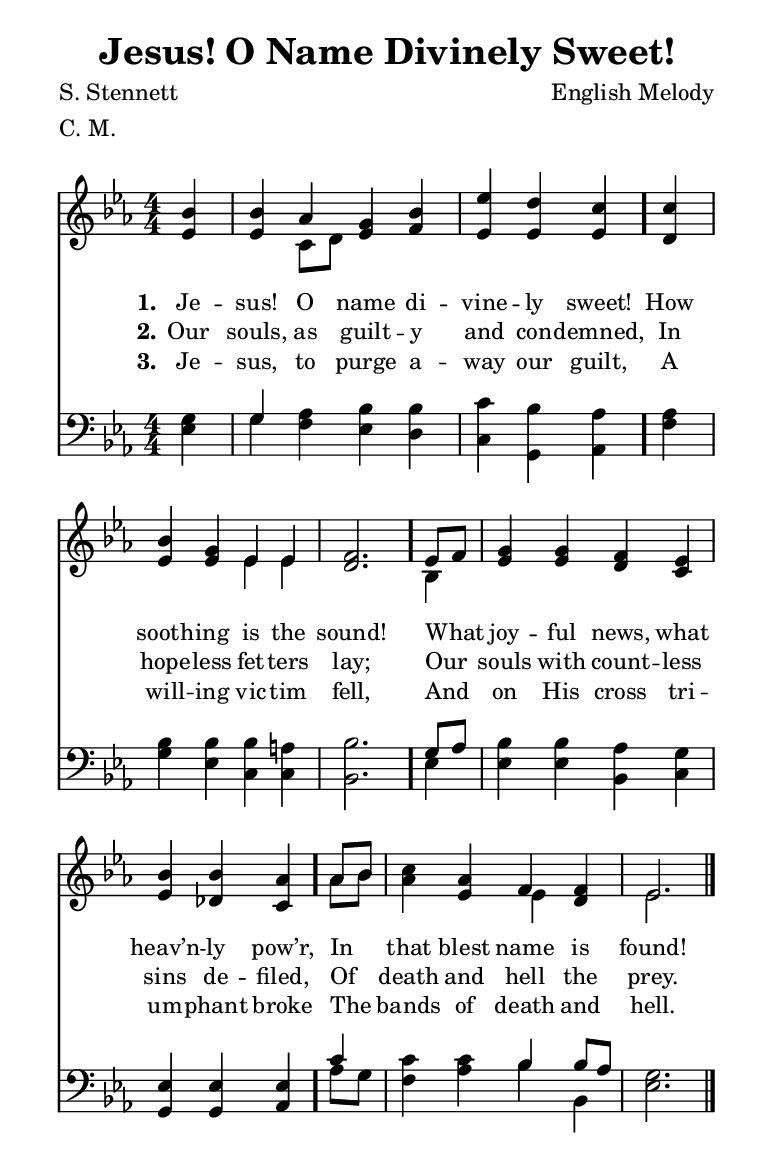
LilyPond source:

\include "common/global.ily"
\paper {
  \include "common/paper.ily"
  ragged-last-bottom = ##t
  systems-per-page = ##f
  system-count = #(cond (is-eogsized 2) (#t #f))
}

\header{
  hymnnumber = "170"
  title = "Jesus! O Name Divinely Sweet!"
  tunename = "Mendip"
  meter = "C. M."
  poet = "S. Stennett"
  composer = "English Melody"
  %copyright = ""
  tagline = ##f
}

global = {
  \include "common/overrides.ily"
  \override Staff.TimeSignature.style = #'numbered
  \time 4/4
  \override Score.MetronomeMark.transparent = ##t % hide all fermata changes too
  \tempo 4=80
  \key ees \major
  \partial 4
  \autoBeamOff
}

notesSoprano = {
\global
\relative c'' {

  bes4 | bes aes g bes | ees d c
  c4 | bes g ees ees | f2.
  ees8[ f] | g4 g f ees | bes' bes aes
  aes8[ bes] | c4 aes f f | ees2.

  \bar "|."

}
}

notesAlto = {
\global
\relative e' {

  ees4 | ees c8[ d] ees4 f | ees ees ees
  d4 | ees ees ees ees | d2.
  bes4 | ees ees d c | ees des c
  aes'8[ bes] | aes4 ees ees d | ees2.

}
}

notesTenor = {
\global
\relative a {

  g4 | g aes bes bes | c bes aes
  aes4 | bes bes bes a | bes2.
  g8[ aes] | bes4 bes aes g | ees ees ees
  c'4 | c c bes bes8[ aes] | g2.

}
}

notesBass = {
\global
\relative f {

  ees4 | g f ees d | c g aes
  f'4 | g ees c c | bes2.
  ees4 | ees ees bes c | g g aes
  aes'8[ g] | f4 aes bes bes, | ees2.

}
}

wordsA = \lyricmode {
\set stanza = "1."

Je -- sus! O name di -- vine -- ly sweet! \bar "."
How sooth -- ing is the sound! \bar "."
What joy -- ful news, what heav’n -- ly pow’r, \bar "."
In that blest name is found! \bar "."

}

wordsB = \lyricmode {
\set stanza = "2."

Our souls, as guilt -- y and con -- demned,
In hope -- less fet -- ters lay;
Our souls with count -- less sins de -- filed,
Of death and hell the prey.

}

wordsC = \lyricmode {
\set stanza = "3."

Je -- sus, to purge a -- way our guilt,
A will -- ing vic -- tim fell,
And on His cross tri -- um -- phant broke
The bands of death and hell.

}

\score {
  \context ChoirStaff <<
    \context Staff = upper <<
      \set ChoirStaff.systemStartDelimiter = #'SystemStartBar
      \set ChoirStaff.printPartCombineTexts = ##f
      \partcombine #'(2 . 9) \notesSoprano \notesAlto
      \context NullVoice = sopranos { \voiceOne << \notesSoprano >> }
      \context NullVoice = altos { \voiceTwo << \notesAlto >> }
      \context Lyrics = one   \lyricsto sopranos \wordsA
      \context Lyrics = two   \lyricsto sopranos \wordsB
      \context Lyrics = three \lyricsto sopranos \wordsC
    >>
    \context Staff = men <<
      \clef bass
      \set ChoirStaff.printPartCombineTexts = ##f
      \partcombine #'(2 . 9) \notesTenor \notesBass
      \context NullVoice = tenors { \voiceOne << \notesTenor >> }
      \context NullVoice = basses { \voiceTwo << \notesBass >> }
    >>
  >>
  \layout {
    \include "common/layout.ily"
  }
  \midi{
    \include "common/midi.ily"
  }
}

\version "2.19.49"  % necessary for upgrading to future LilyPond versions.

% vi:set et ts=2 sw=2 ai nocindent syntax=lilypond:
